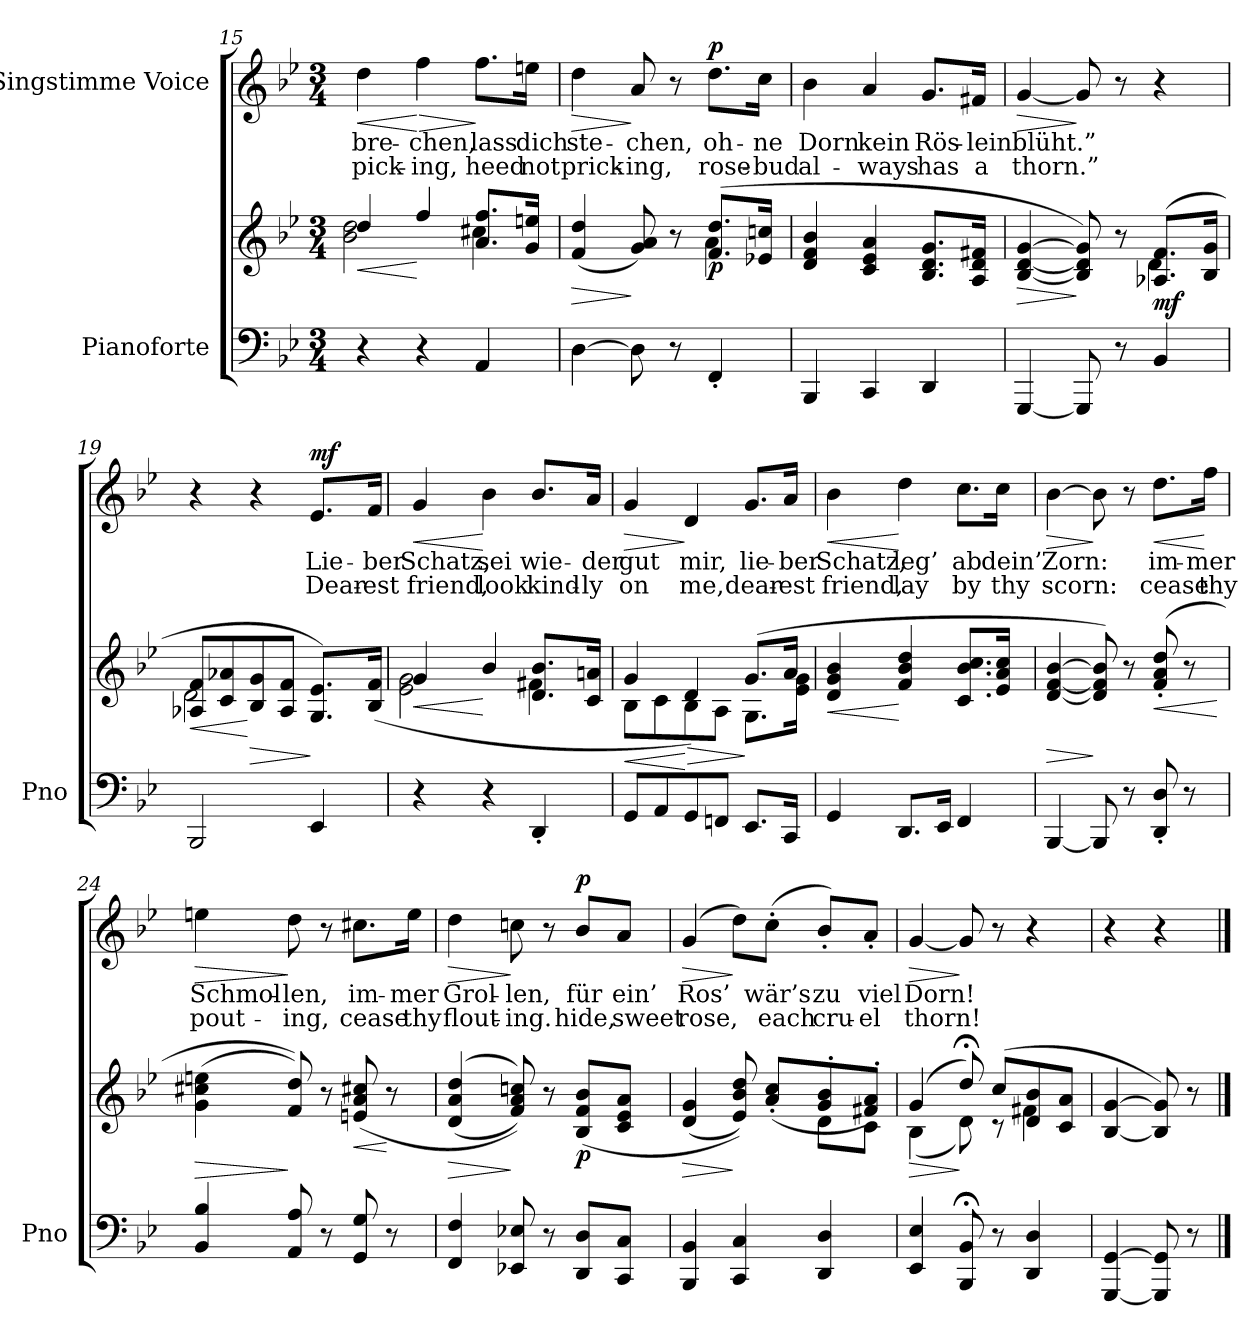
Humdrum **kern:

**kern	**kern	**dynam	**kern	**text	**text	**dynam
*part2	*part2	*part2	*part1	*part1	*part1	*part1
*staff3	*staff2	*staff2/3	*staff1	*staff1	*staff1	*staff1
*I"Pianoforte	*	*	*I"Singstimme Voice	*	*	*
*I'Pno	*	*	*	*	*	*
*clefF4	*clefG2	*	*clefG2	*	*	*
*k[b-e-]	*k[b-e-]	*	*k[b-e-]	*	*	*
*M3/4	*M3/4	*	*M3/4	*	*	*
=15	=15	=15	=15	=15	=15	=15
!	!	!LO:HP:b	!	!	!	!LO:HP:b
*	*^	*	*	*	*	*
4r	4dd/	2b-\ 2dd\	<	4dd\	bre-	pick-	<
!	!	!	!	!	!	!	!LO:HP:n=1:b
4r	4ff/	.	[	4ff\	-chen,	-ing,	[ >
4AA/	8.a/ 8.ff/L	4cc#X\	.	8.ff\L	lass	heed	]
.	16g/ 16een/Jk	.	.	16een\Jk	dich	not	.
=16	=16	=16	=16	=16	=16	=16	=16
!	!	!	!LO:HP:b	!	!	!	!LO:HP:b
[4D\	(4f/ 4dd/	2ryy	>	4dd\	ste-	prick-	>
8D\]	8g/ 8a/)	.	]	8a/	-chen,	-ing,	]
8r	8r	.	.	8r	.	.	.
!	!	!	!LO:DY:b	!	!	!	!LO:DY:a
4FF'/	(8.f/ 8.dd/L	4a\	p	8.dd\L	oh-	rose-	p
.	16e-X/ 16ccn/Jk	.	.	16cc\Jk	-ne	-bud	.
*	*v	*v	*	*	*	*	*
=17	=17	=17	=17	=17	=17	=17
4BBB-/	4d/ 4f/ 4b-/	.	4b-\	Dorn	al-	.
4CC/	4c/ 4e-/ 4a/	.	4a/	kein	-ways	.
4DD/	8.B-/ 8.d/ 8.g/L	.	8.g/L	Rös-	has	.
.	16A/ 16d/ 16f#X/Jk	.	16f#X/Jk	-lein	a	.
=18	=18	=18	=18	=18	=18	=18
!	!	!LO:HP:b	!	!	!	!LO:HP:b
*	*^	*	*	*	*	*
[4GGG/	[<4B-/ [4d/ [4g/	2ryy	>	[4g/	blüht.”	thorn.”	>
8GGG/]	8B-/] 8d/] 8g/])	.	]	8g/]	.	.	]
8r	8r	.	.	8r	.	.	.
!	!	!	!LO:DY:b	!	!	!	!
4BB-/	(8.A-X/ 8.f/L	4d\	mf	4r	.	.	.
.	16B-/ 16g/Jk	.	.	.	.	.	.
=19	=19	=19	=19	=19	=19	=19	=19
!	!	!	!LO:HP:b	!	!	!	!
2BBB-/	8A-X/ 8f/L	2d\	<	4r	.	.	.
.	8c/ 8a-X/	.	.	.	.	.	.
!	!	!	!LO:HP:n=1:b	!	!	!	!
.	8B-/ 8g/	.	[ >	4r	.	.	.
.	8A-/ 8f/J	.	.	.	.	.	.
!	!	!	!	!	!	!	!LO:DY:a
4EE-/	8.G/ 8.e-/L)	4ryy	]	8.e-/L	-Lie-	Dear-	mf
.	(16B-/ 16f/Jk	.	.	16f/Jk	-ber	-est	.
=20	=20	=20	=20	=20	=20	=20	=20
!	!	!	!LO:HP:b	!	!	!	!LO:HP:b
4r	4g/	2e-\ 2g\	<	4g/	Schatz,	friend,	<
4r	4b-/	.	[	4b-\	sei	look	[
4DD'/	8.d/ 8.b-/L	4f#X\	.	8.b-/L	wie-	kind-	.
.	16c/ 16an/Jk	.	.	16a/Jk	-der	-ly	.
=21	=21	=21	=21	=21	=21	=21	=21
!	!	!	!LO:HP:b	!	!	!	!LO:HP:b
8GG/L	4g/	8B-\L	<	4g/	gut	on	>
8AA/	.	8c\	.	.	.	.	.
!	!	!	!LO:HP:n=1:b	!	!	!	!
8GG/	4d/)	8B-\	[ >	4d/	mir,	me,	]
8FFn/J	.	8A\J	.	.	.	.	.
8.EE-/L	(8.g/L	8.G\L	]	8.g/L	lie-	dear-	.
16CC/Jk	16a/Jk	16e-\ 16g\Jk	.	16a/Jk	-ber	-est	.
=22	=22	=22	=22	=22	=22	=22	=22
!	!	!	!LO:HP:b	!	!	!	!LO:HP:b
*	*v	*v	*	*	*	*	*
4GG/	4d/ 4g/ 4b-/	<	4b-\	Schatz,	friend,	<
8.DD/L	4f/ 4b-/ 4dd/	[	4dd\	leg’	lay	[
16EE-/Jk	.	.	.	.	.	.
4FF/	8.c/ 8.b-/ 8.cc/L	.	8.cc\L	ab	by	.
.	16e-/ 16a/ 16cc/Jk	.	16cc\Jk	dein’	thy	.
=23	=23	=23	=23	=23	=23	=23
!	!	!LO:HP:b	!	!	!	!LO:HP:b
[4BBB-/	[4d/ [>4f/ [4b-/	>	[4b-\	Zorn:	scorn:	>
8BBB-/]	8d/] 8f/] 8b-/])	]	8b-\]	.	.	]
8r	8r	.	8r	.	.	.
!	!	!LO:HP:b	!	!	!	!LO:HP:b
8DD/' 8D/'	(>8f/'> 8a/'> 8dd/'>	<	8.dd\L	im-	cease	<
8r	8r	.	.	.	.	.
.	.	.	16ff\Jk	-mer	thy	[
.	.	[	.	.	.	.
=24	=24	=24	=24	=24	=24	=24
!	!	!LO:HP:b	!	!	!	!LO:HP:b
4BB-/ 4B-/	(4g\ 4cc#X\ 4een\	>	4een\	Schmol-	pout-	>
8AA/ 8A/	8f/ 8dd/))	]	8dd\	-len,	-ing,	]
8r	8r	.	8r	.	.	.
!	!	!LO:HP:b	!	!	!	!
8GG/ 8G/	(>8en/ 8a/ 8cc#X/	<	8.cc#X\L	im-	cease	.
8r	8r	[	.	.	.	.
.	.	.	16ee\Jk	-mer	thy	.
=25	=25	=25	=25	=25	=25	=25
!	!	!LO:HP:b	!	!	!	!LO:HP:b
4FF/ 4F/	((4d/ 4a/ 4dd/	>	4dd\	Grol-	flout-	>
8EE-X/ 8E-X/	8f/ 8a/ 8ccn/)))	]	8ccn\	-len,	-ing.	]
8r	8r	.	8r	.	.	.
!	!	!LO:DY:b	!	!	!	!LO:DY:a
8DD/ 8D/L	(>8B-/ 8f/ 8b-/L	p	8b-/L	für	hide,	p
8CC/ 8C/J	8c/ 8e-/ 8a/J	.	8a/J	ein’	sweet	.
=26	=26	=26	=26	=26	=26	=26
!	!	!LO:HP:b	!	!	!	!LO:HP:b
*	*^	*	*	*	*	*
4BBB-/ 4BB-/	(4d/ 4g/	2ryy	>	(4g/	Ros’	rose,	>
4CC/ 4C/	8e-/ 8b-/ 8dd/))	.	]	8dd\L)	.	.	]
.	(8a/' 8cc/'L	.	.	(8cc'\J	wär’s	each	.
4DD/ 4D/	8g/' 8b-/'	8d\L	.	8b-'/L)	zu	cru-	.
.	8f#X/' 8a/'J)	8c\J	.	8a'>/J	viel	-el	.
=27	=27	=27	=27	=27	=27	=27	=27
!	!	!	!LO:HP:b	!	!	!	!LO:HP:b
4EE-/ 4E-/	(4g/	(4B-\	>	[4g/	Dorn!	thorn!	>
8BBB-/; 8BB-/;	8dd;</)	8d\)	]	8g/]	.	.	]
8r	(8cc/L	8r	.	8r	.	.	.
4DD/ 4D/	8d/ 8b-/	4f#X\	.	4r	.	.	.
.	8c/ 8a/J	.	.	.	.	.	.
*	*v	*v	*	*	*	*	*
=28	=28	=28	=28	=28	=28	=28
[4GGG/ [4GG/	[4B-/ [4g/	.	4r	.	.	.
8GGG/] 8GG/]	8B-/] 8g/])	.	4r	.	.	.
8r	8r	.	.	.	.	.
==	==	==	==	==	==	==
*-	*-	*-	*-	*-	*-	*-
